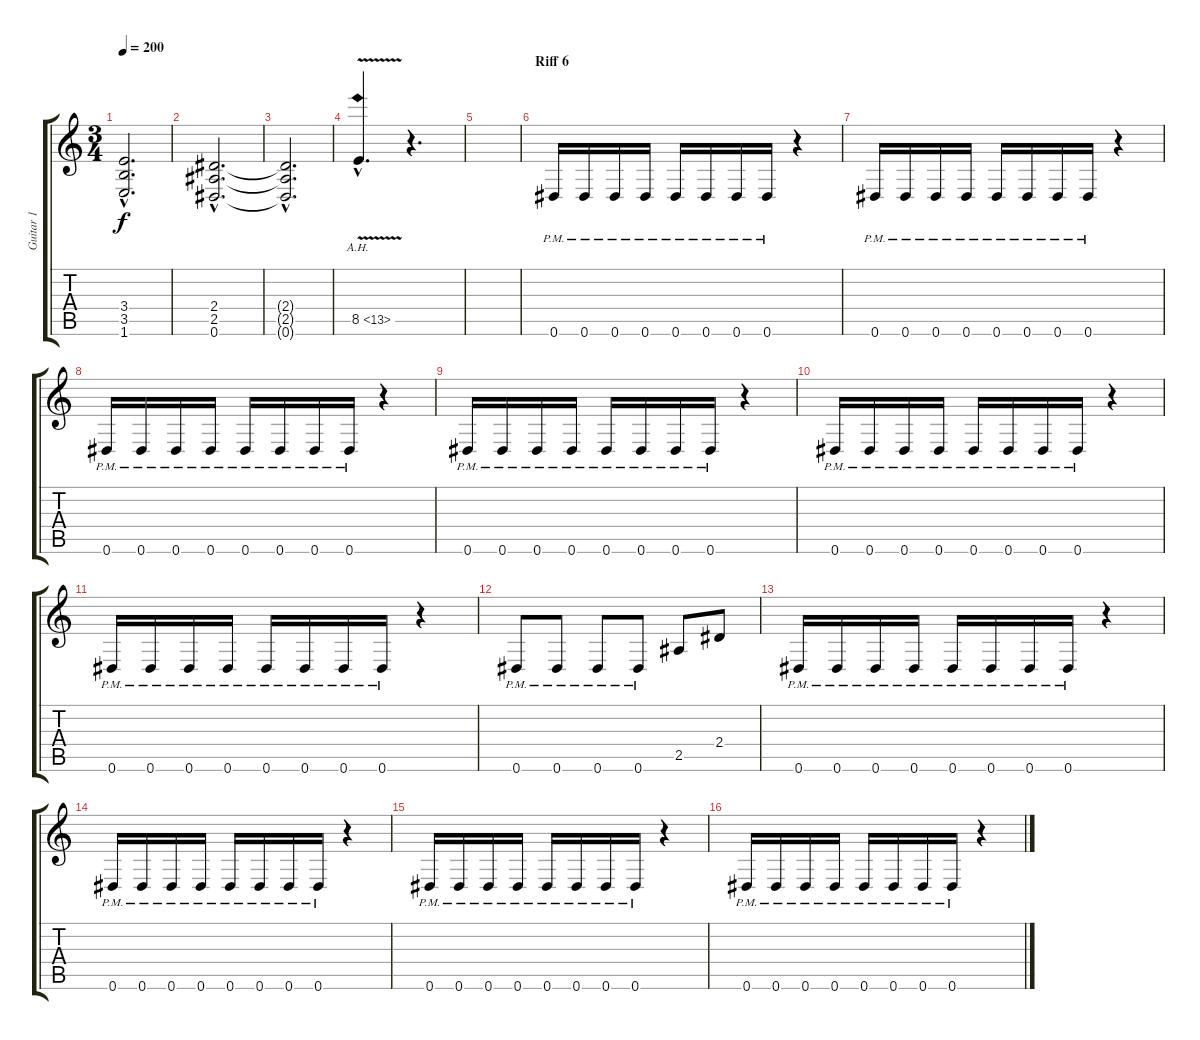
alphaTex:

\track ("Guitar 1" "Guitar 1") {instrument distortionguitar}
\staff {score tabs}
\tuning (Eb4 Bb3 Gb3 Db3 Ab2 Eb2) {hide}
\ts (3 4)
\tempo 200
\clef g2
\ks c
(3.4{hac t} 3.5{hac t} 1.6{hac t}).2{d dy f} |
(2.4{hac} 2.5{hac} 0.6{hac}).2{d} |
(2.4{hac t} 2.5{hac t} 0.6{hac t}).2{d} |
8.5{ah 5 v hac}.4{d} r.4{d} |
|
\section ("" "Riff 6")
0.6{pm}.16 0.6{pm}.16 0.6{pm}.16 0.6{pm}.16 0.6{pm}.16 0.6{pm}.16 0.6{pm}.16 0.6{pm}.16 r.4 |
0.6{pm}.16 0.6{pm}.16 0.6{pm}.16 0.6{pm}.16 0.6{pm}.16 0.6{pm}.16 0.6{pm}.16 0.6{pm}.16 r.4 |
0.6{pm}.16 0.6{pm}.16 0.6{pm}.16 0.6{pm}.16 0.6{pm}.16 0.6{pm}.16 0.6{pm}.16 0.6{pm}.16 r.4 |
0.6{pm}.16 0.6{pm}.16 0.6{pm}.16 0.6{pm}.16 0.6{pm}.16 0.6{pm}.16 0.6{pm}.16 0.6{pm}.16 r.4 |
0.6{pm}.16 0.6{pm}.16 0.6{pm}.16 0.6{pm}.16 0.6{pm}.16 0.6{pm}.16 0.6{pm}.16 0.6{pm}.16 r.4 |
0.6{pm}.16 0.6{pm}.16 0.6{pm}.16 0.6{pm}.16 0.6{pm}.16 0.6{pm}.16 0.6{pm}.16 0.6{pm}.16 r.4 |
0.6{pm}.8 0.6{pm}.8 0.6{pm}.8 0.6{pm}.8 2.5.8 2.4.8 |
0.6{pm}.16 0.6{pm}.16 0.6{pm}.16 0.6{pm}.16 0.6{pm}.16 0.6{pm}.16 0.6{pm}.16 0.6{pm}.16 r.4 |
0.6{pm}.16 0.6{pm}.16 0.6{pm}.16 0.6{pm}.16 0.6{pm}.16 0.6{pm}.16 0.6{pm}.16 0.6{pm}.16 r.4 |
0.6{pm}.16 0.6{pm}.16 0.6{pm}.16 0.6{pm}.16 0.6{pm}.16 0.6{pm}.16 0.6{pm}.16 0.6{pm}.16 r.4 |
0.6{pm}.16 0.6{pm}.16 0.6{pm}.16 0.6{pm}.16 0.6{pm}.16 0.6{pm}.16 0.6{pm}.16 0.6{pm}.16 r.4
